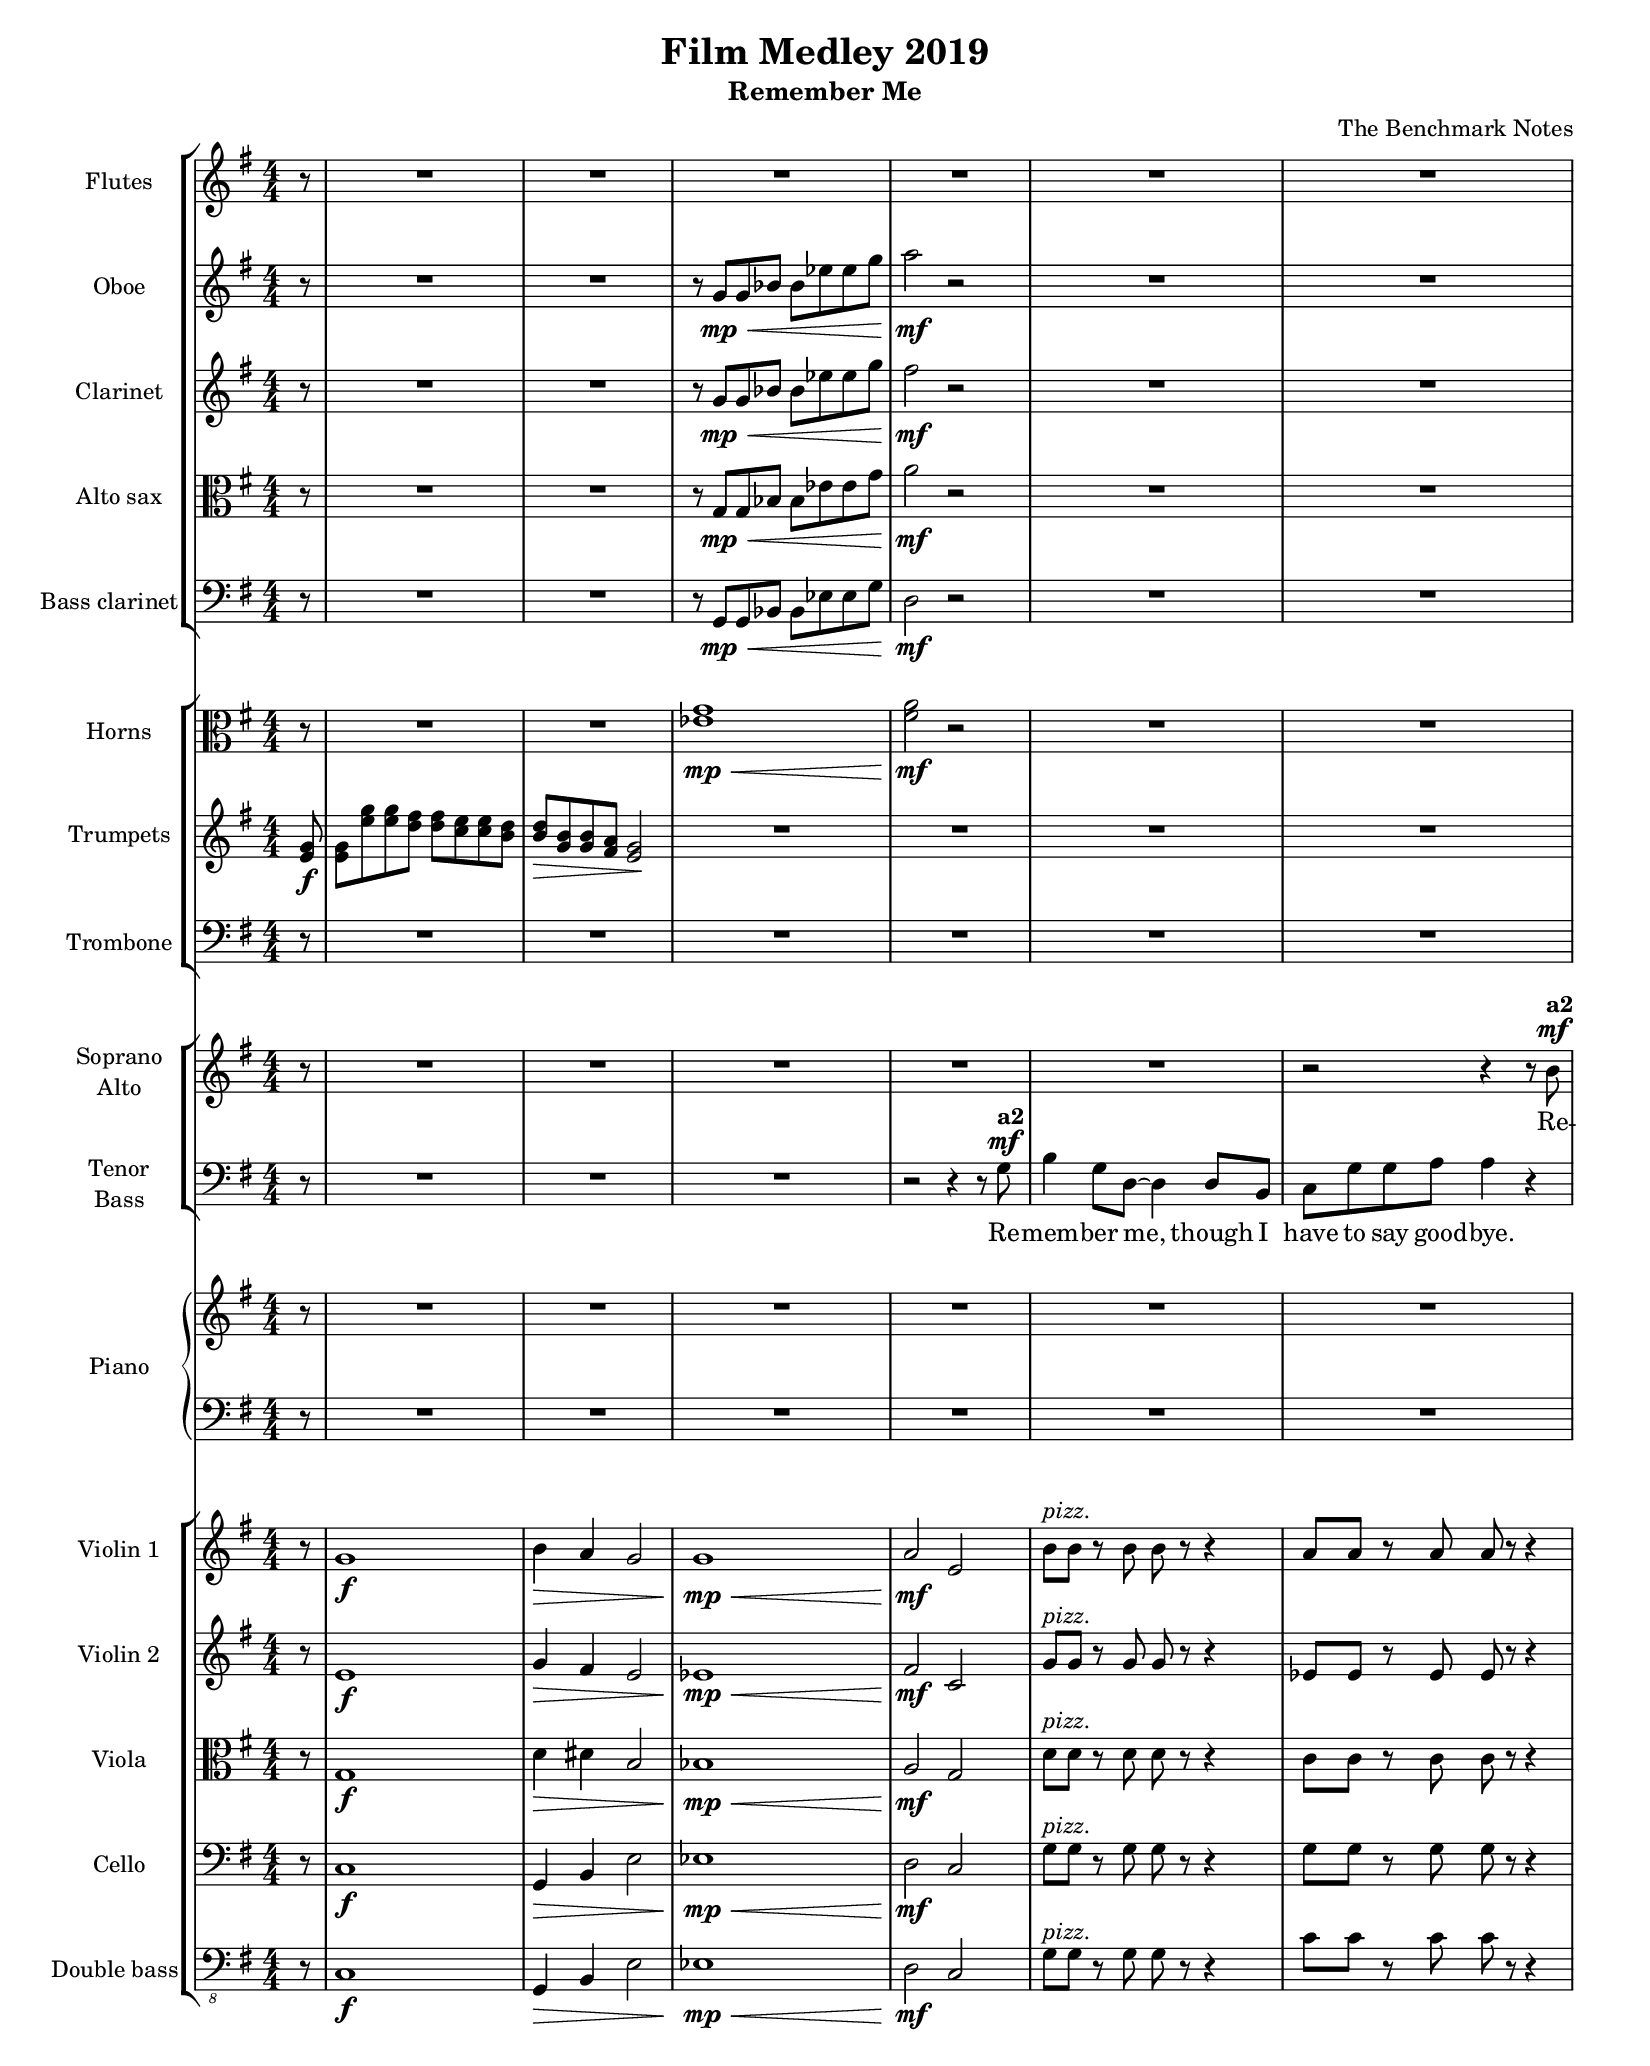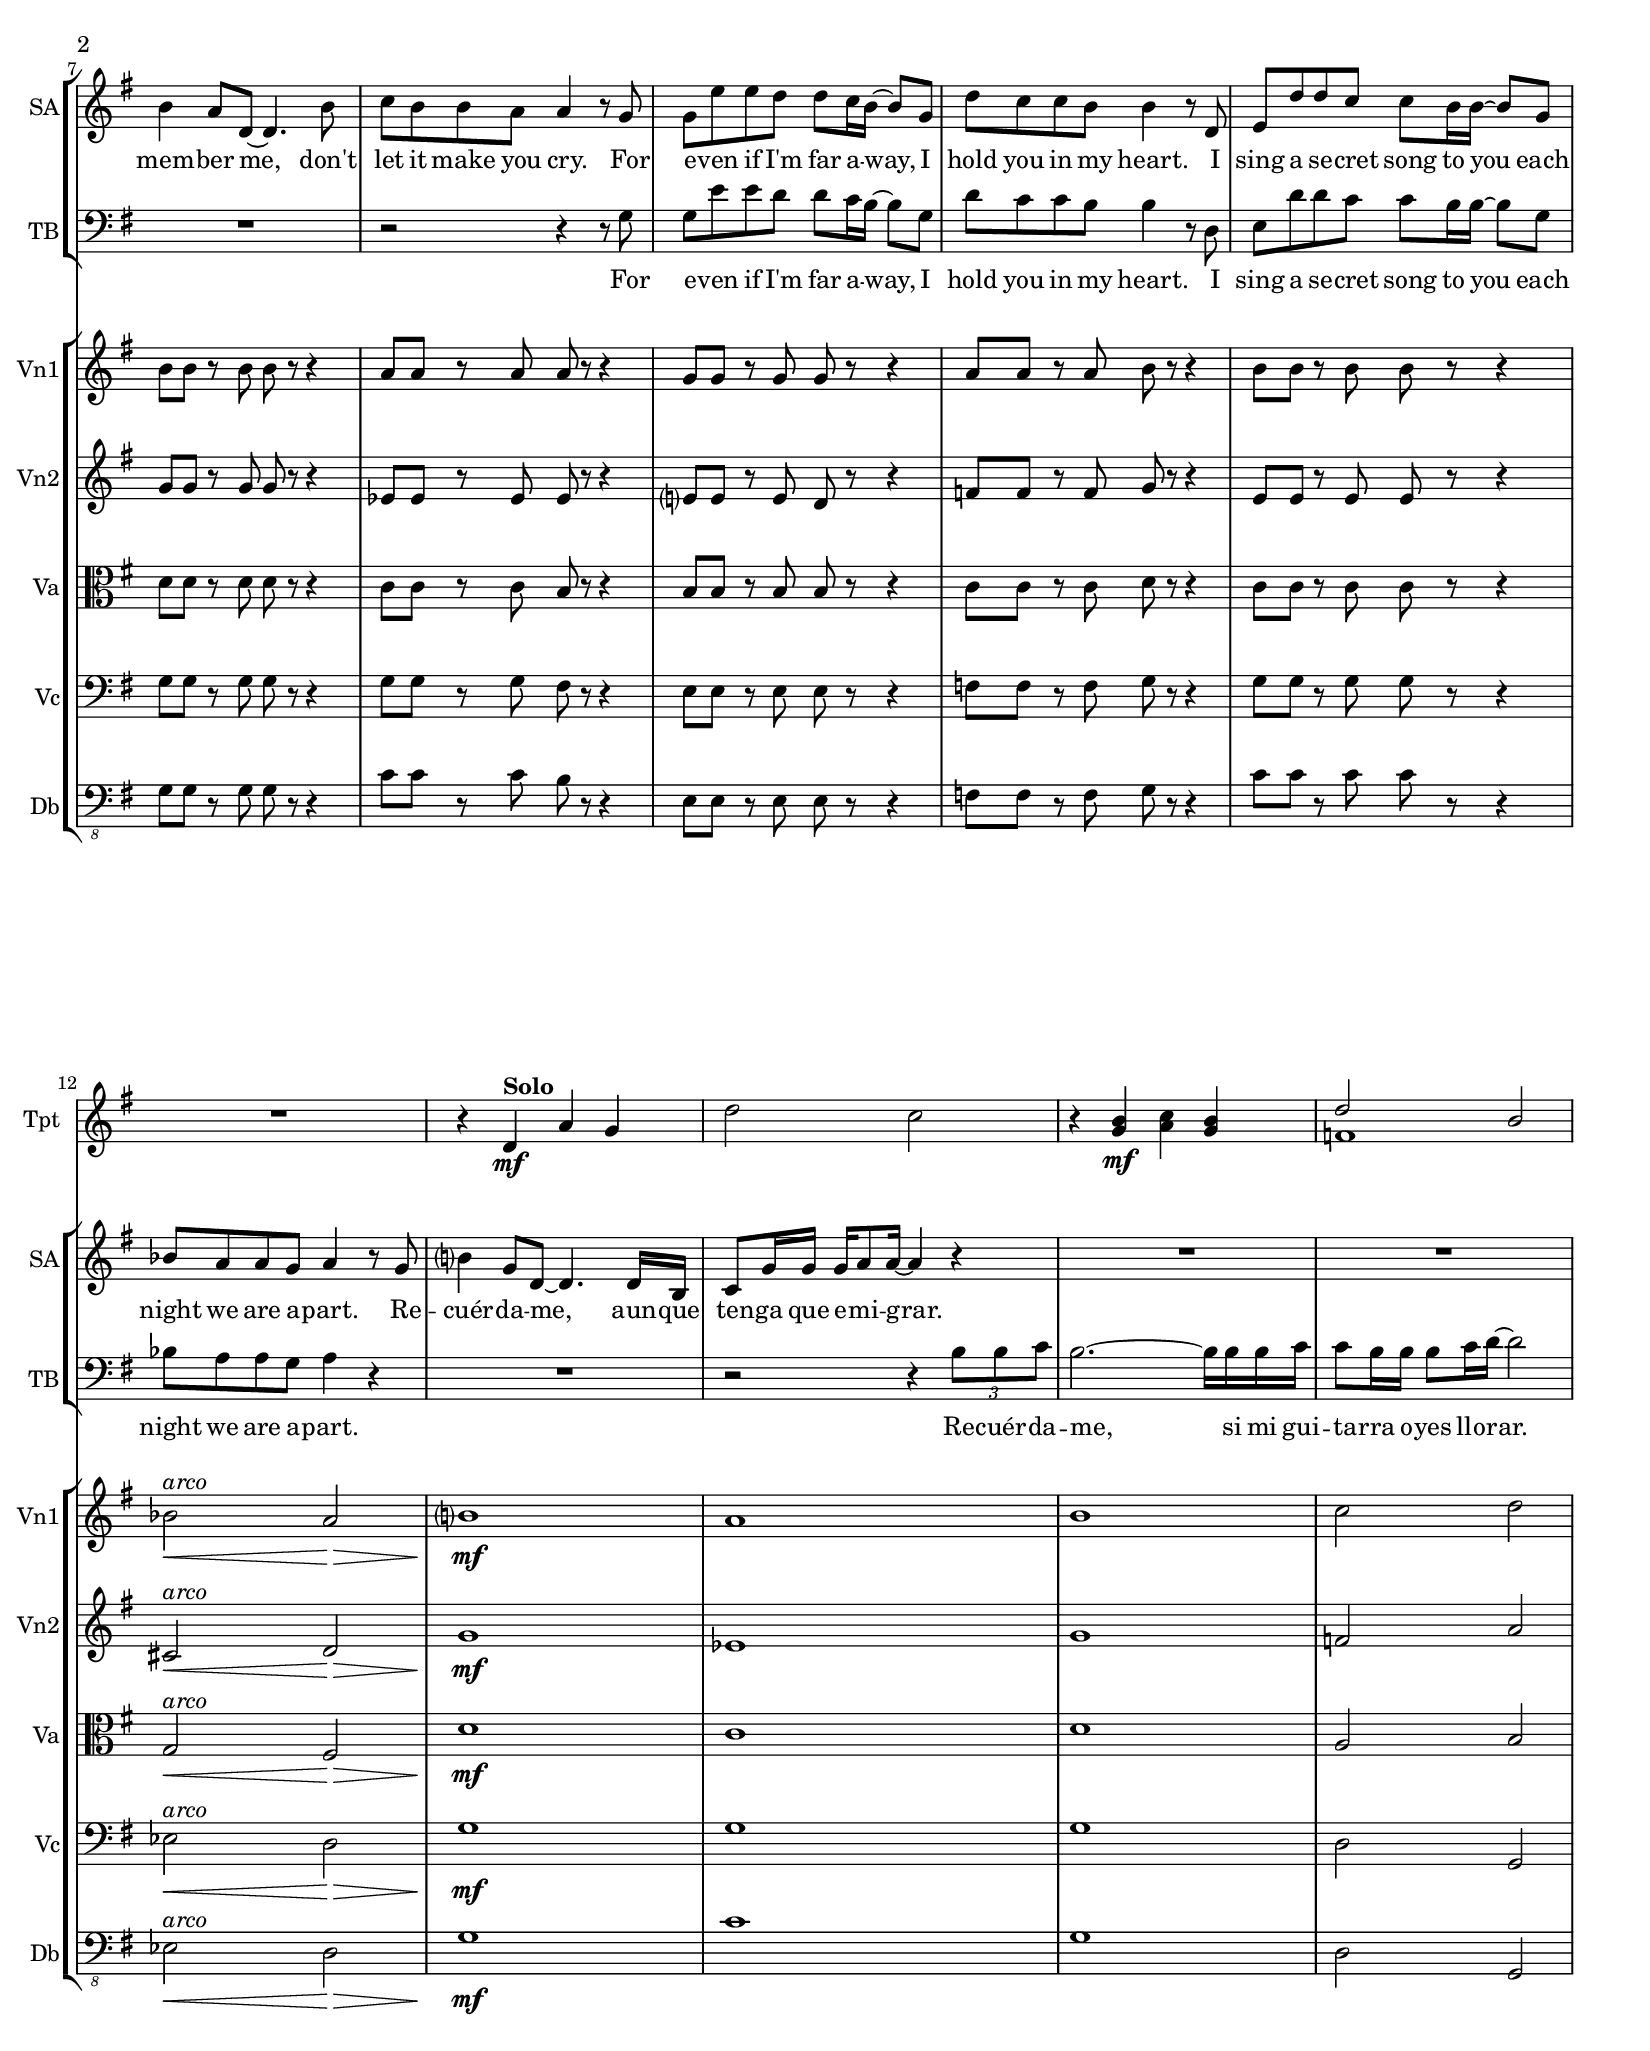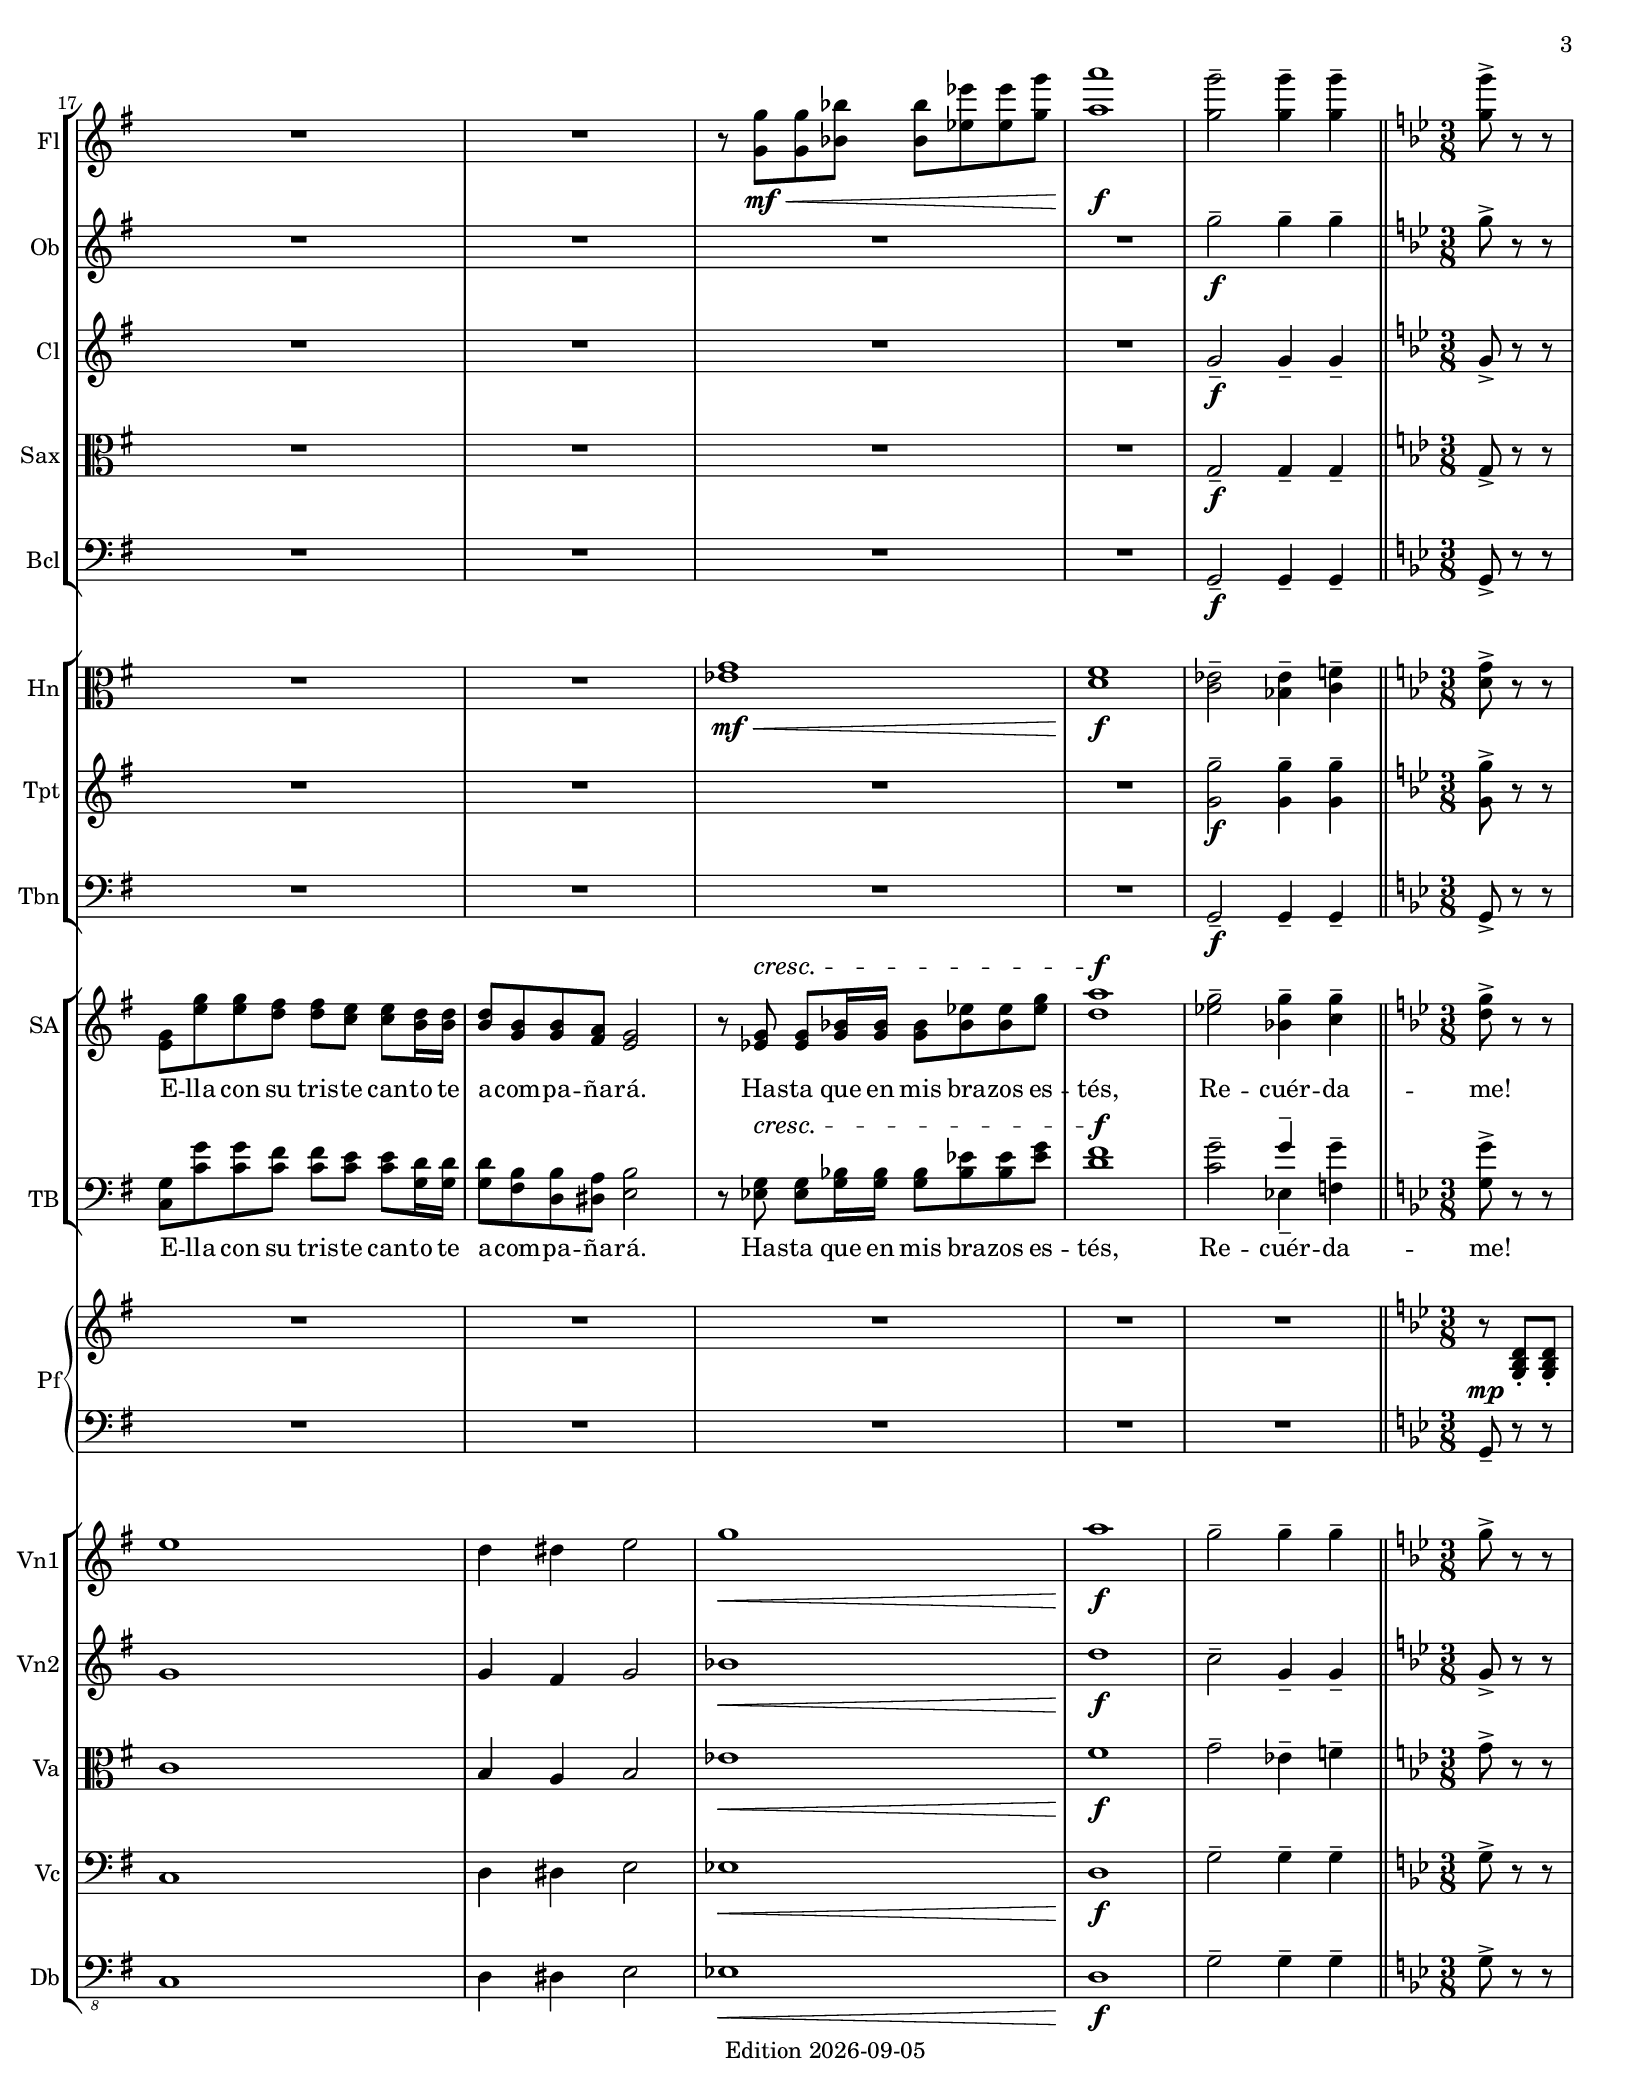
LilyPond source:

\version "2.18.2"
\include "header.ly"
\include "RememberMeNotes.ly"

#(set! paper-alist (cons '("my size" . (cons (* 11 in) (* 14 in))) paper-alist))
#(set-default-paper-size "my size")

\header {
  subtitle = "Remember Me"
}

\score {
  \layout{
    \context{
      \Staff \RemoveEmptyStaves
    }
  }
  <<
    \new StaffGroup <<
      \new Staff \with { instrumentName = #"Flutes" shortInstrumentName = #"Fl" } {
        \clef treble
        \numericTimeSignature
        \accidentalStyle modern-cautionary
        \compressFullBarRests
        \partcombine \RememberMeFluteOne \RememberMeFluteTwo
      }
      \new Staff \with { instrumentName = #"Oboe" shortInstrumentName = #"Ob" } {
        \clef treble
        \numericTimeSignature
        \accidentalStyle modern-cautionary
        \compressFullBarRests
        \RememberMeOboe
      }
      \new Staff \with { instrumentName = #"Clarinet" shortInstrumentName = #"Cl" } {
        \clef treble
        \numericTimeSignature
        \accidentalStyle modern-cautionary
        \compressFullBarRests
        \RememberMeClarinet
      }
      \new Staff \with { instrumentName = #"Alto sax" shortInstrumentName = #"Sax" } {
        \clef alto
        \numericTimeSignature
        \accidentalStyle modern-cautionary
        \compressFullBarRests
        \RememberMeSax
      }
      \new Staff \with { instrumentName = #"Bass clarinet" shortInstrumentName = #"Bcl" } {
        \clef bass
        \numericTimeSignature
        \accidentalStyle modern-cautionary
        \compressFullBarRests
        \RememberMeBassClarinet
      }
    >>
    \new StaffGroup <<
      \new Staff \with { instrumentName = #"Horns" shortInstrumentName = #"Hn" } {
        \clef alto
        \numericTimeSignature
        \accidentalStyle modern-cautionary
        \compressFullBarRests
        \partcombine \RememberMeHornOne \RememberMeHornTwo
      }
      \new Staff \with { instrumentName = #"Trumpets" shortInstrumentName = #"Tpt" } {
        \clef treble
        \numericTimeSignature
        \accidentalStyle modern-cautionary
        \compressFullBarRests
        \partcombine \RememberMeTrumpetOne \RememberMeTrumpetTwo
      }
      \new Staff \with { instrumentName = #"Trombone" shortInstrumentName = #"Tbn" } {
        \clef bass
        \numericTimeSignature
        \accidentalStyle modern-cautionary
        \compressFullBarRests
        \RememberMeTrombone
      }
    >>
    \new StaffGroup <<
      \new Staff \with { instrumentName = \markup{ \center-column{ "Soprano" \line { "Alto" } } } shortInstrumentName = #"SA" } {
        \clef treble
        \numericTimeSignature
        \accidentalStyle modern-cautionary
        \compressFullBarRests
        <<
          \new Voice \partcombine \RememberMeSoprano \RememberMeAlto
          \new NullVoice = "alignerSA" \RememberMeSoprano
        >>
      }
      \new Lyrics \lyricsto "alignerSA" \RememberMeSALyrics
      \new Staff \with { instrumentName = \markup{ \center-column{ "Tenor" \line { "Bass" } } } shortInstrumentName = #"TB" } {
        \clef bass
        \numericTimeSignature
        \accidentalStyle modern-cautionary
        \compressFullBarRests
        <<
          \new Voice \partcombine \RememberMeTenor \RememberMeBass
          \new NullVoice = "alignerTB" \RememberMeTenor
        >>
      }
      \new Lyrics \lyricsto "alignerTB" \RememberMeTBLyrics
    >>
    \new GrandStaff \with { instrumentName = #"Piano" shortInstrumentName = #"Pf" } <<
      \new Staff  {
        \clef treble
        \numericTimeSignature
        \accidentalStyle modern-cautionary
        \compressFullBarRests
        \RememberMePianoRH
      }
      \new Staff {
        \clef bass
        \numericTimeSignature
        \accidentalStyle modern-cautionary
        \compressFullBarRests
        \RememberMePianoLH
      }
    >>
    \new StaffGroup <<
      \new Staff \with { instrumentName = #"Violin 1" shortInstrumentName = #"Vn1" } {
        \clef treble
        \numericTimeSignature
        \accidentalStyle modern-cautionary
        \compressFullBarRests
        \RememberMeViolinOne
      }
      \new Staff \with { instrumentName = #"Violin 2" shortInstrumentName = #"Vn2" } {
        \clef treble
        \numericTimeSignature
        \accidentalStyle modern-cautionary
        \compressFullBarRests
        \RememberMeViolinTwo
      }
      \new Staff \with { instrumentName = #"Viola" shortInstrumentName = #"Va" } {
        \clef alto
        \numericTimeSignature
        \accidentalStyle modern-cautionary
        \compressFullBarRests
        \RememberMeViola
      }
      \new Staff \with { instrumentName = #"Cello" shortInstrumentName = #"Vc" } {
        \clef bass
        \numericTimeSignature
        \accidentalStyle modern-cautionary
        \compressFullBarRests
        \RememberMeCello
      }
      \new Staff \with { instrumentName = #"Double bass" shortInstrumentName = #"Db" } {
        \clef "bass_8"
        \numericTimeSignature
        \accidentalStyle modern-cautionary
        \compressFullBarRests
        \RememberMeDoubleBass
      }
    >>
  >>
}